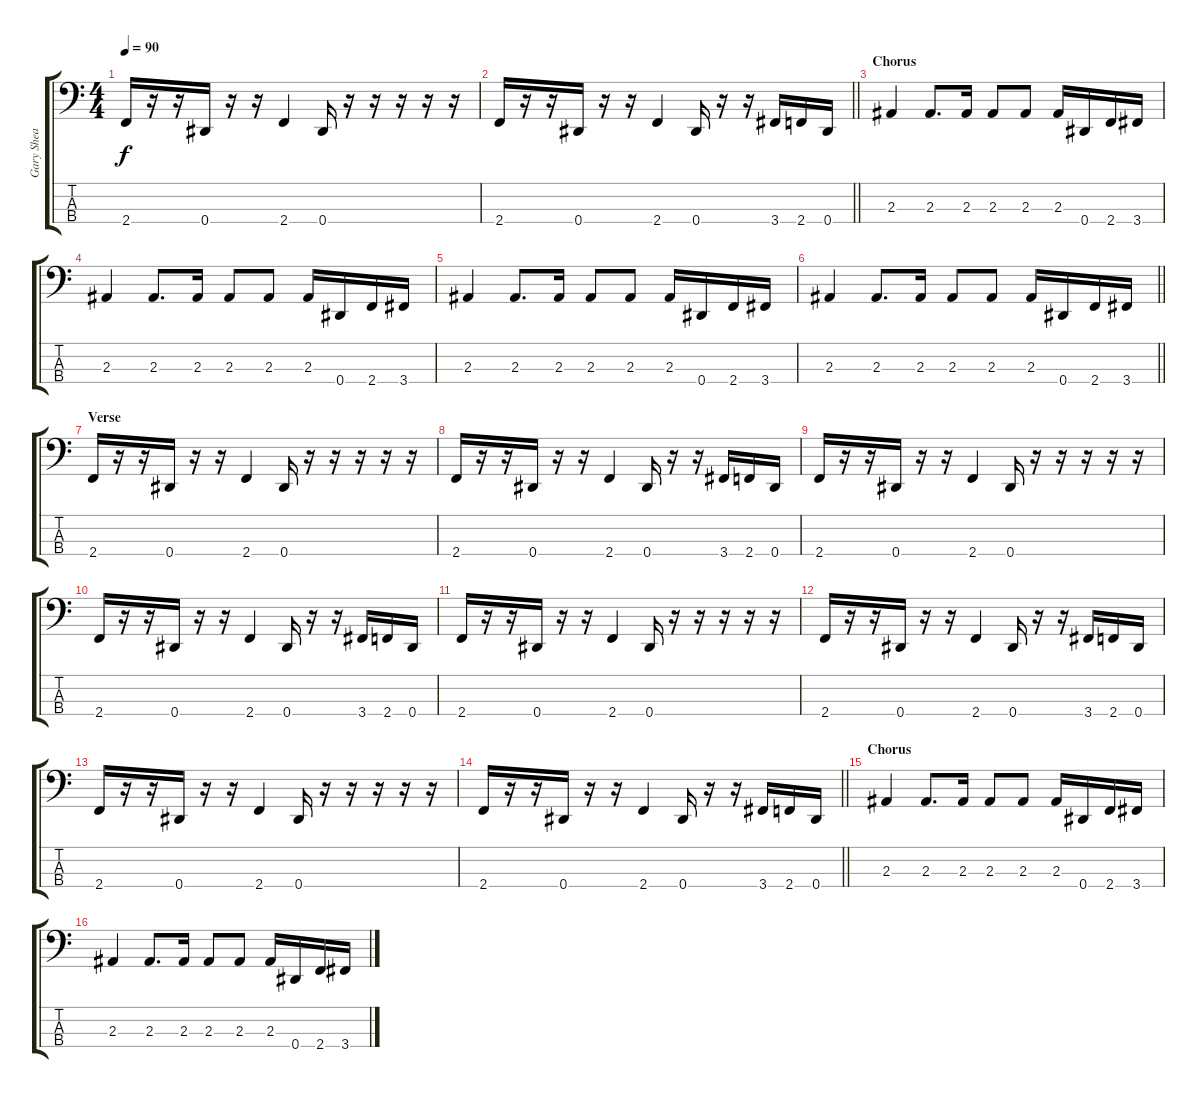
\track ("Gary Shea" "Gary Shea") {instrument electricbassfinger}
\staff {score tabs}
\tuning (Gb2 Db2 Ab1 Eb1) {hide}
\ts (4 4)
\tempo 90
\clef f4
\ks c
2.4.16{dy f} r.16 r.16 0.4.16 r.16 r.16 2.4.4 0.4.16 r.16 r.16 r.16 r.16 r.16 |
\barLineRight lightlight
2.4.16 r.16 r.16 0.4.16 r.16 r.16 2.4.4 0.4.16 r.16 r.16 3.4.16 2.4.16 0.4.16 |
\section ("" "Chorus")
2.3.4 2.3.8{d} 2.3.16 2.3.8 2.3.8 2.3.16 0.4.16 2.4.16 3.4.16 |
2.3.4 2.3.8{d} 2.3.16 2.3.8 2.3.8 2.3.16 0.4.16 2.4.16 3.4.16 |
2.3.4 2.3.8{d} 2.3.16 2.3.8 2.3.8 2.3.16 0.4.16 2.4.16 3.4.16 |
\barLineRight lightlight
2.3.4 2.3.8{d} 2.3.16 2.3.8 2.3.8 2.3.16 0.4.16 2.4.16 3.4.16 |
\section ("" "Verse")
2.4.16 r.16 r.16 0.4.16 r.16 r.16 2.4.4 0.4.16 r.16 r.16 r.16 r.16 r.16 |
2.4.16 r.16 r.16 0.4.16 r.16 r.16 2.4.4 0.4.16 r.16 r.16 3.4.16 2.4.16 0.4.16 |
2.4.16 r.16 r.16 0.4.16 r.16 r.16 2.4.4 0.4.16 r.16 r.16 r.16 r.16 r.16 |
2.4.16 r.16 r.16 0.4.16 r.16 r.16 2.4.4 0.4.16 r.16 r.16 3.4.16 2.4.16 0.4.16 |
2.4.16 r.16 r.16 0.4.16 r.16 r.16 2.4.4 0.4.16 r.16 r.16 r.16 r.16 r.16 |
2.4.16 r.16 r.16 0.4.16 r.16 r.16 2.4.4 0.4.16 r.16 r.16 3.4.16 2.4.16 0.4.16 |
2.4.16 r.16 r.16 0.4.16 r.16 r.16 2.4.4 0.4.16 r.16 r.16 r.16 r.16 r.16 |
\barLineRight lightlight
2.4.16 r.16 r.16 0.4.16 r.16 r.16 2.4.4 0.4.16 r.16 r.16 3.4.16 2.4.16 0.4.16 |
\section ("" "Chorus")
2.3.4 2.3.8{d} 2.3.16 2.3.8 2.3.8 2.3.16 0.4.16 2.4.16 3.4.16 |
2.3.4 2.3.8{d} 2.3.16 2.3.8 2.3.8 2.3.16 0.4.16 2.4.16 3.4.16
